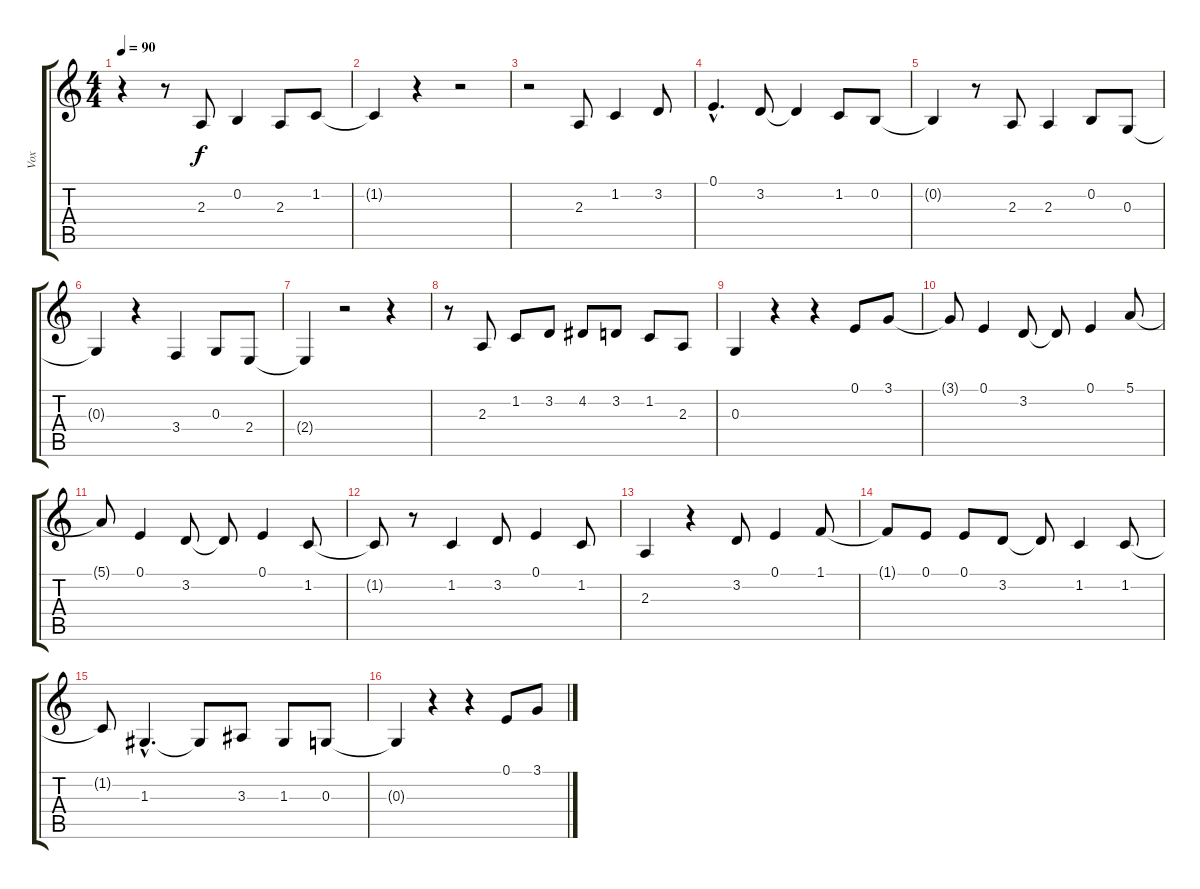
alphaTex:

\track ("Vox" "Vox") {instrument drawbarorgan}
\staff {score tabs}
\tuning (E4 B3 G3 D3 A2 E2) {hide}
\ts (4 4)
\tempo 90
\clef g2
\ks c
r.4{dy f} r.8 2.3.8 0.2.4 2.3.8 1.2.8 |
1.2{t}.4 r.4 r.2 |
r.2 2.3.8 1.2.4 3.2.8 |
0.1{hac}.4{d} 3.2.8 3.2{t}.4 1.2.8 0.2.8 |
0.2{t}.4 r.8 2.3.8 2.3.4 0.2.8 0.3.8 |
0.3{t}.4 r.4 3.4.4 0.3.8 2.4.8 |
2.4{t}.4 r.2 r.4 |
r.8 2.3.8 1.2.8 3.2.8 4.2.8 3.2.8 1.2.8 2.3.8 |
0.3.4 r.4 r.4 0.1.8 3.1.8 |
3.1{t}.8 0.1.4 3.2.8 3.2{t}.8 0.1.4 5.1.8 |
5.1{t}.8 0.1.4 3.2.8 3.2{t}.8 0.1.4 1.2.8 |
1.2{t}.8 r.8 1.2.4 3.2.8 0.1.4 1.2.8 |
2.3.4 r.4 3.2.8 0.1.4 1.1.8 |
1.1{t}.8 0.1.8 0.1.8 3.2.8 3.2{t}.8 1.2.4 1.2.8 |
1.2{t}.8 1.3{hac}.4{d} 1.3{t}.8 3.3.8 1.3.8 0.3.8 |
0.3{t}.4 r.4 r.4 0.1.8 3.1.8
